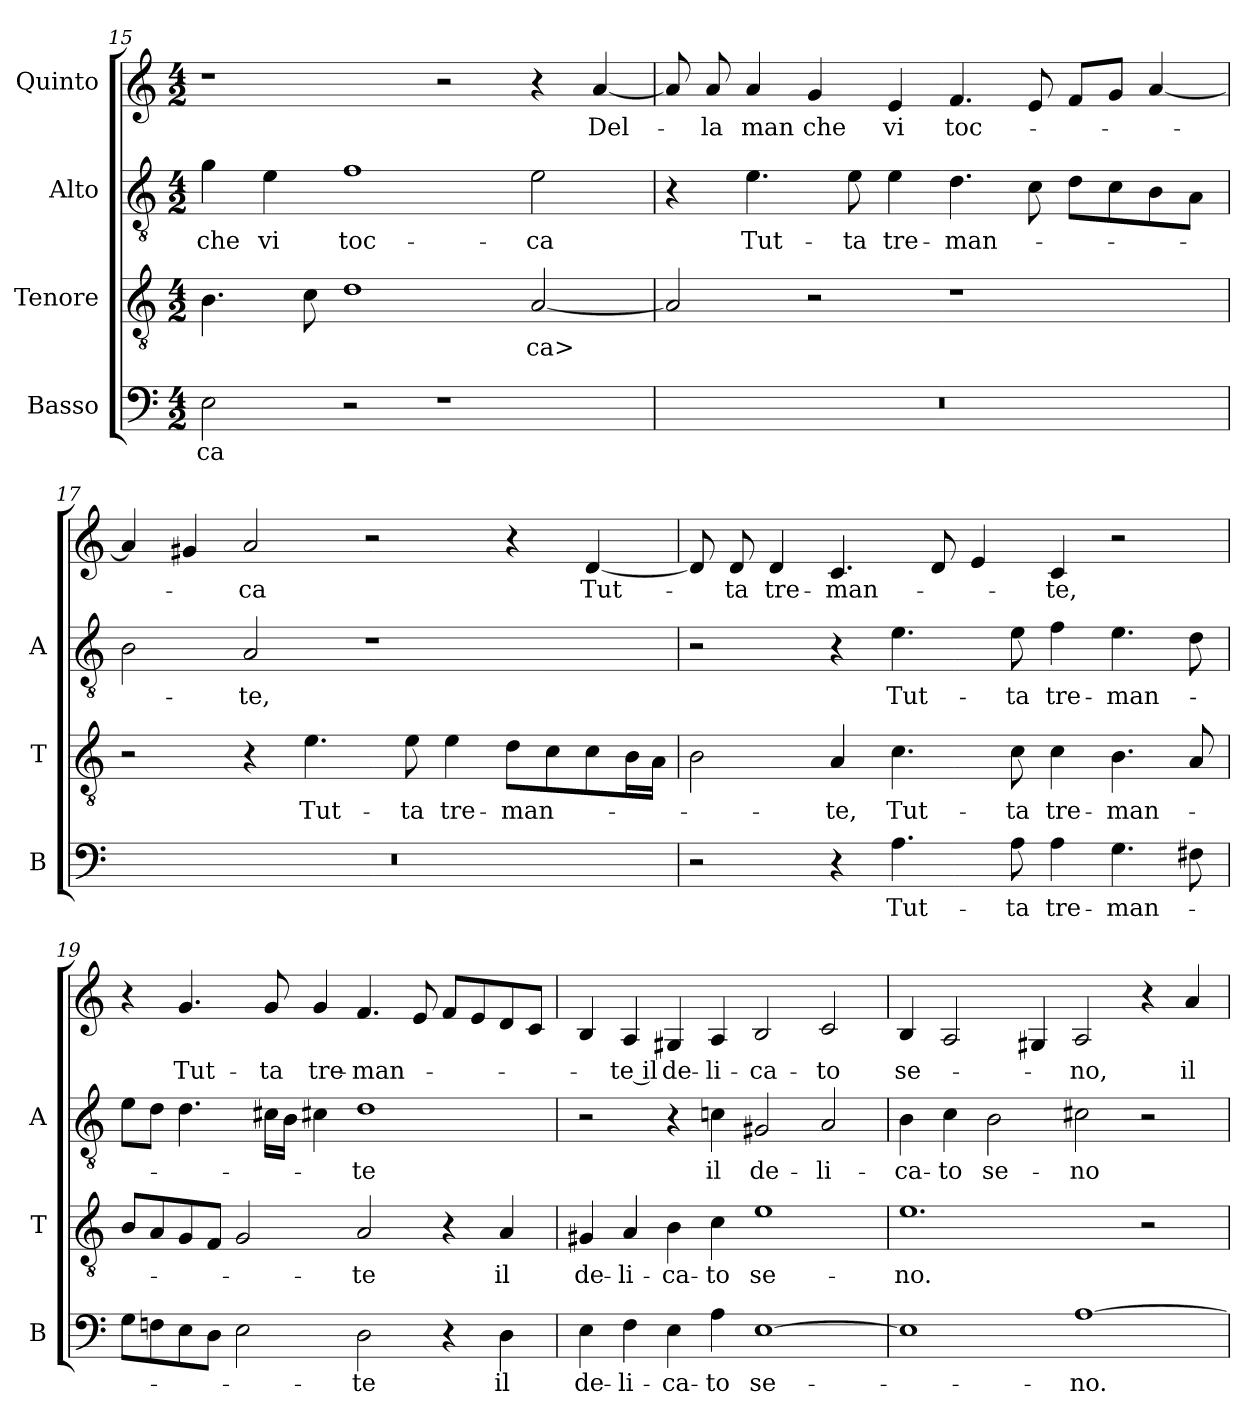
**kern	**text	**kern	**text	**kern	**text	**kern	**text
*part4	*part4	*part3	*part3	*part2	*part2	*part1	*part1
*staff4	*staff4	*staff3	*staff3	*staff2	*staff2	*staff1	*staff1
*I"Basso	*	*I"Tenore	*	*I"Alto	*	*I"Quinto	*
*I'B	*	*I'T	*	*I'A	*	*	*
*clefF4	*	*clefGv2	*	*clefGv2	*	*clefG2	*
*k[]	*	*k[]	*	*k[]	*	*k[]	*
*C:	*	*C:	*	*C:	*	*C:	*
*M4/2	*	*M4/2	*	*M4/2	*	*M4/2	*
=15	=15	=15	=15	=15	=15	=15	=15
2E	-ca	4.B	.	4g	che	1r	.
.	.	.	.	4e	vi	.	.
.	.	8c	.	.	.	.	.
2r	.	1d	.	1f	toc-	.	.
1r	.	.	.	.	.	2r	.
.	.	[2A	-ca>	2e	-ca	4r	.
.	.	.	.	.	.	[4a	Del-
=16	=16	=16	=16	=16	=16	=16	=16
0r	.	2A]	.	4r	.	8a]	.
.	.	.	.	.	.	8a	-la
.	.	.	.	4.e	Tut-	4a	man
.	.	2r	.	.	.	4g	che
.	.	.	.	8e	-ta	.	.
.	.	.	.	4e	tre-	4e	vi
.	.	1r	.	4.d	-man-	4.f	toc-
.	.	.	.	8c	.	8e	.
.	.	.	.	8dL	.	8fL	.
.	.	.	.	8c	.	8gJ	.
.	.	.	.	8B	.	[4a	.
.	.	.	.	8AJ	.	.	.
=17	=17	=17	=17	=17	=17	=17	=17
0r	.	2r	.	2B	.	4a]	.
.	.	.	.	.	.	4g#X	.
.	.	4r	.	2A	-te,	2a	-ca
.	.	4.e	Tut-	.	.	.	.
.	.	.	.	1r	.	2r	.
.	.	8e	-ta	.	.	.	.
.	.	4e	tre-	.	.	.	.
.	.	8dL	-man-	.	.	4r	.
.	.	8c	.	.	.	.	.
.	.	8c	.	.	.	[4d	Tut-
.	.	16BL	.	.	.	.	.
.	.	16AJJ	.	.	.	.	.
=18	=18	=18	=18	=18	=18	=18	=18
2r	.	2B	.	2r	.	8d]	.
.	.	.	.	.	.	8d	-ta
.	.	.	.	.	.	4d	tre-
4r	.	4A	-te,	4r	.	4.c	-man-
4.A	Tut-	4.c	Tut-	4.e	Tut-	.	.
.	.	.	.	.	.	8d	.
.	.	.	.	.	.	4e	.
8A	-ta	8c	-ta	8e	-ta	.	.
4A	tre-	4c	tre-	4f	tre-	4c	-te,
4.G	-man-	4.B	-man-	4.e	-man-	2r	.
8F#X	.	8A	.	8d	.	.	.
=19	=19	=19	=19	=19	=19	=19	=19
8GL	.	8BL	.	8eL	.	4r	.
8Fn	.	8A	.	8dJ	.	.	.
8E	.	8G	.	4.d	.	4.g	Tut-
8DJ	.	8FJ	.	.	.	.	.
2E	.	2G	.	.	.	.	.
.	.	.	.	16c#XLL	.	8g	-ta
.	.	.	.	16BJJ	.	.	.
.	.	.	.	4c#X	.	4g	tre-
2D	-te	2A	-te	1d	-te	4.f	-man-
.	.	.	.	.	.	8e	.
4r	.	4r	.	.	.	8fL	.
.	.	.	.	.	.	8e	.
4D	il	4A	il	.	.	8d	.
.	.	.	.	.	.	8cJ	.
=20	=20	=20	=20	=20	=20	=20	=20
4E	de-	4G#X	de-	2r	.	4B	.
4F	-li-	4A	-li-	.	.	4A	-te il
4E	-ca-	4B	-ca-	4r	.	4G#X	de-
4A	-to	4c	-to	4cn	il	4A	-li-
[1E	se-	1e	se-	2G#X	de-	2B	-ca-
.	.	.	.	2A	-li-	2c	-to
=21	=21	=21	=21	=21	=21	=21	=21
1E]	.	1.e	-no.	4B	-ca-	4B	se-
.	.	.	.	4c	-to	2A	.
.	.	.	.	2B	se-	.	.
.	.	.	.	.	.	4G#X	.
[1A	-no.	.	.	2c#X	-no	2A	-no,
.	.	2r	.	2r	.	4r	.
.	.	.	.	.	.	4a	il
=	=	=	=	=	=	=	=
*-	*-	*-	*-	*-	*-	*-	*-
